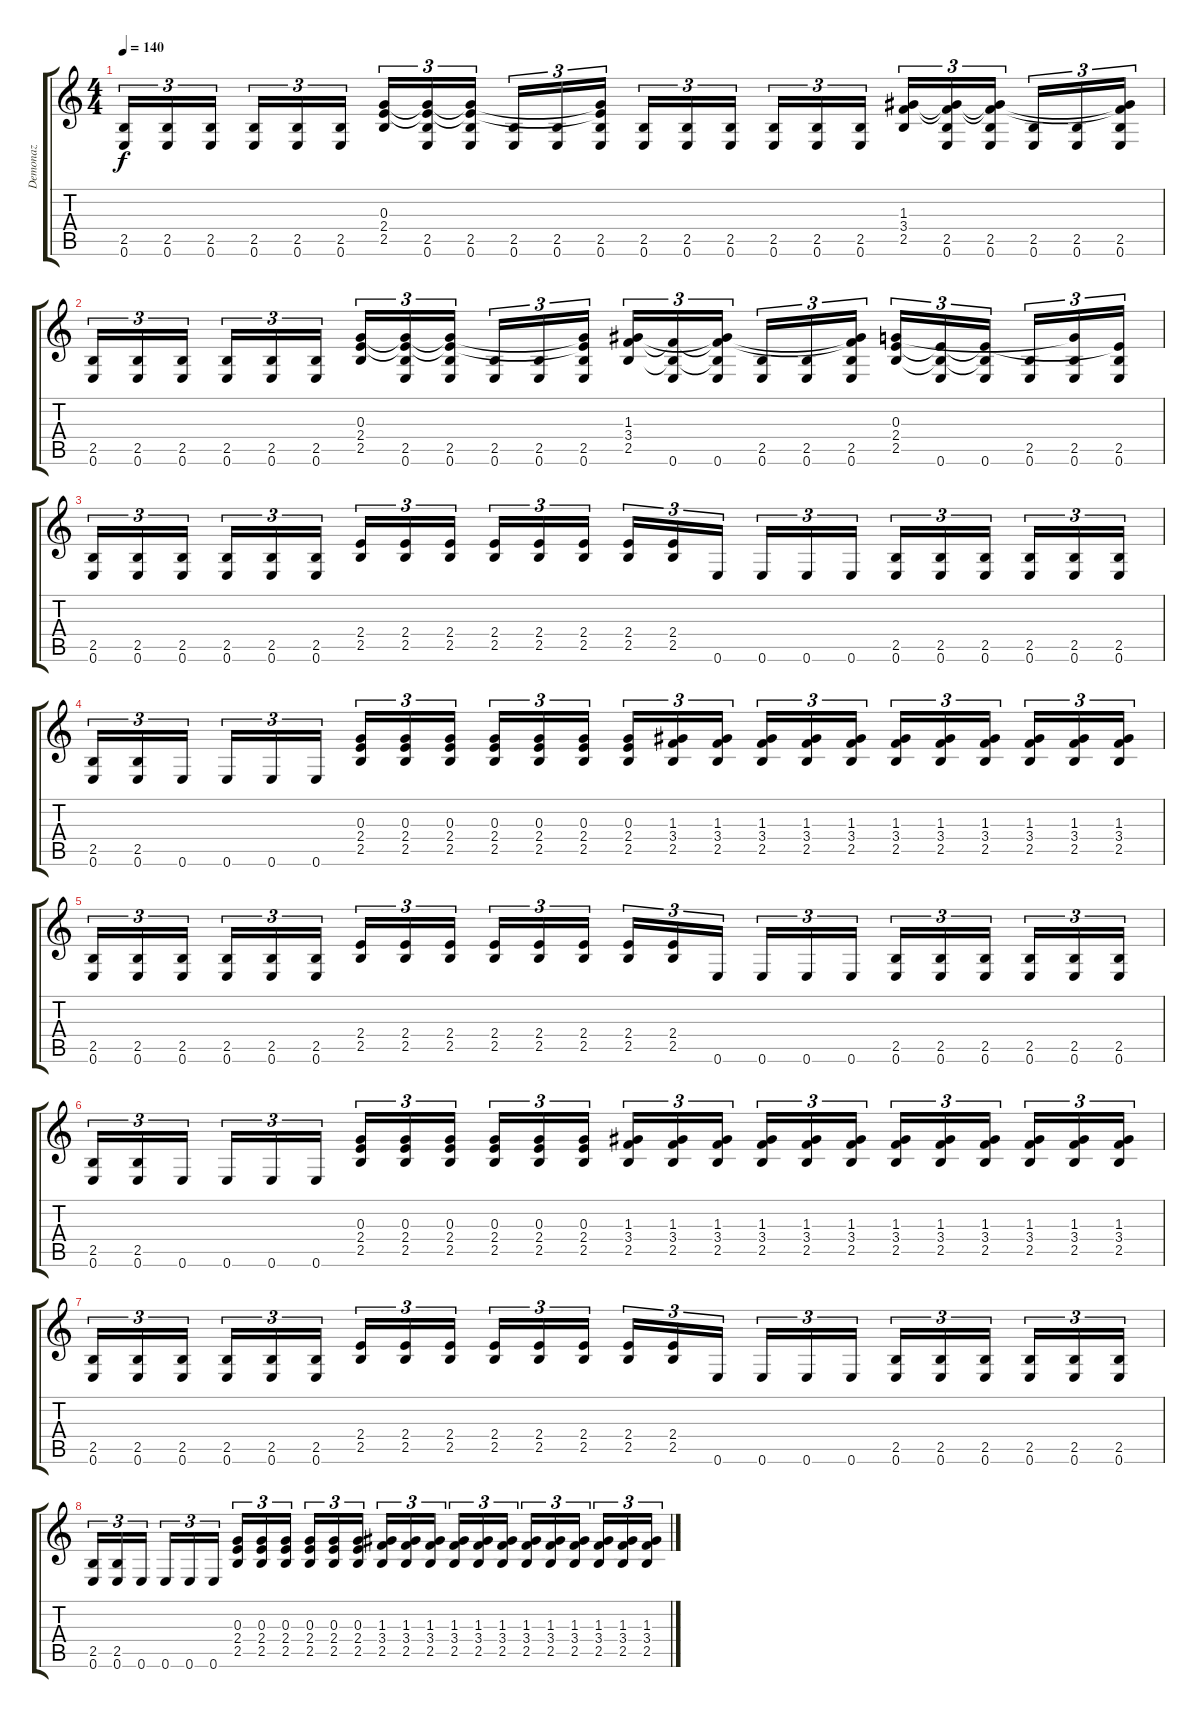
\track ("Demonaz" "Demonaz") {instrument distortionguitar}
\staff {score tabs}
\tuning (E4 B3 G3 D3 A2 E2) {hide}
\ts (4 4)
\tempo 140
\clef g2
\ks c
(2.5 0.6).16{tu (3 2) dy f} (2.5 0.6).16{tu (3 2)} (2.5 0.6).16{tu (3 2) beam splitsecondary} (2.5 0.6).16{tu (3 2)} (2.5 0.6).16{tu (3 2)} (2.5 0.6).16{tu (3 2)} (0.3 2.4 2.5).16{tu (3 2)} (0.3{t} 2.4{t} 2.5 0.6).16{tu (3 2)} (0.3{t} 2.4{t} 2.5 0.6).16{tu (3 2) beam splitsecondary} (2.5 0.6).16{tu (3 2)} (2.5 0.6).16{tu (3 2)} (0.3{t} 2.4{t} 2.5 0.6).16{tu (3 2)} (2.5 0.6).16{tu (3 2)} (2.5 0.6).16{tu (3 2)} (2.5 0.6).16{tu (3 2) beam splitsecondary} (2.5 0.6).16{tu (3 2)} (2.5 0.6).16{tu (3 2)} (2.5 0.6).16{tu (3 2)} (1.3 3.4 2.5).16{tu (3 2)} (1.3{t} 3.4{t} 2.5 0.6).16{tu (3 2)} (1.3{t} 3.4{t} 2.5 0.6).16{tu (3 2) beam splitsecondary} (2.5 0.6).16{tu (3 2)} (2.5 0.6).16{tu (3 2)} (1.3{t} 3.4{t} 2.5 0.6).16{tu (3 2)} |
(2.5 0.6).16{tu (3 2)} (2.5 0.6).16{tu (3 2)} (2.5 0.6).16{tu (3 2) beam splitsecondary} (2.5 0.6).16{tu (3 2)} (2.5 0.6).16{tu (3 2)} (2.5 0.6).16{tu (3 2)} (0.3 2.4 2.5).16{tu (3 2)} (0.3{t} 2.4{t} 2.5 0.6).16{tu (3 2)} (0.3{t} 2.4{t} 2.5 0.6).16{tu (3 2) beam splitsecondary} (2.5 0.6).16{tu (3 2)} (2.5 0.6).16{tu (3 2)} (0.3{t} 2.4{t} 2.5 0.6).16{tu (3 2)} (1.3 3.4 2.5).16{tu (3 2)} (3.4{t} 2.5{t} 0.6).16{tu (3 2)} (1.3{t} 3.4{t} 2.5{t} 0.6).16{tu (3 2) beam splitsecondary} (2.5 0.6).16{tu (3 2)} (2.5 0.6).16{tu (3 2)} (1.3{t} 3.4{t} 2.5 0.6).16{tu (3 2)} (0.3 2.4 2.5).16{tu (3 2)} (2.4{t} 2.5{t} 0.6).16{tu (3 2)} (2.4{t} 2.5{t} 0.6).16{tu (3 2) beam splitsecondary} (2.5 0.6).16{tu (3 2)} (0.3{t} 2.5 0.6).16{tu (3 2)} (2.4{t} 2.5 0.6).16{tu (3 2)} |
(2.5 0.6).16{tu (3 2)} (2.5 0.6).16{tu (3 2)} (2.5 0.6).16{tu (3 2) beam splitsecondary} (2.5 0.6).16{tu (3 2)} (2.5 0.6).16{tu (3 2)} (2.5 0.6).16{tu (3 2)} (2.4 2.5).16{tu (3 2)} (2.4 2.5).16{tu (3 2)} (2.4 2.5).16{tu (3 2) beam splitsecondary} (2.4 2.5).16{tu (3 2)} (2.4 2.5).16{tu (3 2)} (2.4 2.5).16{tu (3 2)} (2.4 2.5).16{tu (3 2)} (2.4 2.5).16{tu (3 2)} 0.6.16{tu (3 2) beam splitsecondary} 0.6.16{tu (3 2)} 0.6.16{tu (3 2)} 0.6.16{tu (3 2)} (2.5 0.6).16{tu (3 2)} (2.5 0.6).16{tu (3 2)} (2.5 0.6).16{tu (3 2) beam splitsecondary} (2.5 0.6).16{tu (3 2)} (2.5 0.6).16{tu (3 2)} (2.5 0.6).16{tu (3 2)} |
(2.5 0.6).16{tu (3 2)} (2.5 0.6).16{tu (3 2)} 0.6.16{tu (3 2) beam splitsecondary} 0.6.16{tu (3 2)} 0.6.16{tu (3 2)} 0.6.16{tu (3 2)} (0.3 2.4 2.5).16{tu (3 2)} (0.3 2.4 2.5).16{tu (3 2)} (0.3 2.4 2.5).16{tu (3 2) beam splitsecondary} (0.3 2.4 2.5).16{tu (3 2)} (0.3 2.4 2.5).16{tu (3 2)} (0.3 2.4 2.5).16{tu (3 2)} (0.3 2.4 2.5).16{tu (3 2)} (1.3 3.4 2.5).16{tu (3 2)} (1.3 3.4 2.5).16{tu (3 2) beam splitsecondary} (1.3 3.4 2.5).16{tu (3 2)} (1.3 3.4 2.5).16{tu (3 2)} (1.3 3.4 2.5).16{tu (3 2)} (1.3 3.4 2.5).16{tu (3 2)} (1.3 3.4 2.5).16{tu (3 2)} (1.3 3.4 2.5).16{tu (3 2) beam splitsecondary} (1.3 3.4 2.5).16{tu (3 2)} (1.3 3.4 2.5).16{tu (3 2)} (1.3 3.4 2.5).16{tu (3 2)} |
(2.5 0.6).16{tu (3 2)} (2.5 0.6).16{tu (3 2)} (2.5 0.6).16{tu (3 2) beam splitsecondary} (2.5 0.6).16{tu (3 2)} (2.5 0.6).16{tu (3 2)} (2.5 0.6).16{tu (3 2)} (2.4 2.5).16{tu (3 2)} (2.4 2.5).16{tu (3 2)} (2.4 2.5).16{tu (3 2) beam splitsecondary} (2.4 2.5).16{tu (3 2)} (2.4 2.5).16{tu (3 2)} (2.4 2.5).16{tu (3 2)} (2.4 2.5).16{tu (3 2)} (2.4 2.5).16{tu (3 2)} 0.6.16{tu (3 2) beam splitsecondary} 0.6.16{tu (3 2)} 0.6.16{tu (3 2)} 0.6.16{tu (3 2)} (2.5 0.6).16{tu (3 2)} (2.5 0.6).16{tu (3 2)} (2.5 0.6).16{tu (3 2) beam splitsecondary} (2.5 0.6).16{tu (3 2)} (2.5 0.6).16{tu (3 2)} (2.5 0.6).16{tu (3 2)} |
(2.5 0.6).16{tu (3 2)} (2.5 0.6).16{tu (3 2)} 0.6.16{tu (3 2) beam splitsecondary} 0.6.16{tu (3 2)} 0.6.16{tu (3 2)} 0.6.16{tu (3 2)} (0.3 2.4 2.5).16{tu (3 2)} (0.3 2.4 2.5).16{tu (3 2)} (0.3 2.4 2.5).16{tu (3 2) beam splitsecondary} (0.3 2.4 2.5).16{tu (3 2)} (0.3 2.4 2.5).16{tu (3 2)} (0.3 2.4 2.5).16{tu (3 2)} (1.3 3.4 2.5).16{tu (3 2)} (1.3 3.4 2.5).16{tu (3 2)} (1.3 3.4 2.5).16{tu (3 2) beam splitsecondary} (1.3 3.4 2.5).16{tu (3 2)} (1.3 3.4 2.5).16{tu (3 2)} (1.3 3.4 2.5).16{tu (3 2)} (1.3 3.4 2.5).16{tu (3 2)} (1.3 3.4 2.5).16{tu (3 2)} (1.3 3.4 2.5).16{tu (3 2) beam splitsecondary} (1.3 3.4 2.5).16{tu (3 2)} (1.3 3.4 2.5).16{tu (3 2)} (1.3 3.4 2.5).16{tu (3 2)} |
(2.5 0.6).16{tu (3 2)} (2.5 0.6).16{tu (3 2)} (2.5 0.6).16{tu (3 2) beam splitsecondary} (2.5 0.6).16{tu (3 2)} (2.5 0.6).16{tu (3 2)} (2.5 0.6).16{tu (3 2)} (2.4 2.5).16{tu (3 2)} (2.4 2.5).16{tu (3 2)} (2.4 2.5).16{tu (3 2) beam splitsecondary} (2.4 2.5).16{tu (3 2)} (2.4 2.5).16{tu (3 2)} (2.4 2.5).16{tu (3 2)} (2.4 2.5).16{tu (3 2)} (2.4 2.5).16{tu (3 2)} 0.6.16{tu (3 2) beam splitsecondary} 0.6.16{tu (3 2)} 0.6.16{tu (3 2)} 0.6.16{tu (3 2)} (2.5 0.6).16{tu (3 2)} (2.5 0.6).16{tu (3 2)} (2.5 0.6).16{tu (3 2) beam splitsecondary} (2.5 0.6).16{tu (3 2)} (2.5 0.6).16{tu (3 2)} (2.5 0.6).16{tu (3 2)} |
(2.5 0.6).16{tu (3 2)} (2.5 0.6).16{tu (3 2)} 0.6.16{tu (3 2) beam splitsecondary} 0.6.16{tu (3 2)} 0.6.16{tu (3 2)} 0.6.16{tu (3 2)} (0.3 2.4 2.5).16{tu (3 2)} (0.3 2.4 2.5).16{tu (3 2)} (0.3 2.4 2.5).16{tu (3 2) beam splitsecondary} (0.3 2.4 2.5).16{tu (3 2)} (0.3 2.4 2.5).16{tu (3 2)} (0.3 2.4 2.5).16{tu (3 2)} (1.3 3.4 2.5).16{tu (3 2)} (1.3 3.4 2.5).16{tu (3 2)} (1.3 3.4 2.5).16{tu (3 2) beam splitsecondary} (1.3 3.4 2.5).16{tu (3 2)} (1.3 3.4 2.5).16{tu (3 2)} (1.3 3.4 2.5).16{tu (3 2)} (1.3 3.4 2.5).16{tu (3 2)} (1.3 3.4 2.5).16{tu (3 2)} (1.3 3.4 2.5).16{tu (3 2) beam splitsecondary} (1.3 3.4 2.5).16{tu (3 2)} (1.3 3.4 2.5).16{tu (3 2)} (1.3 3.4 2.5).16{tu (3 2)}
